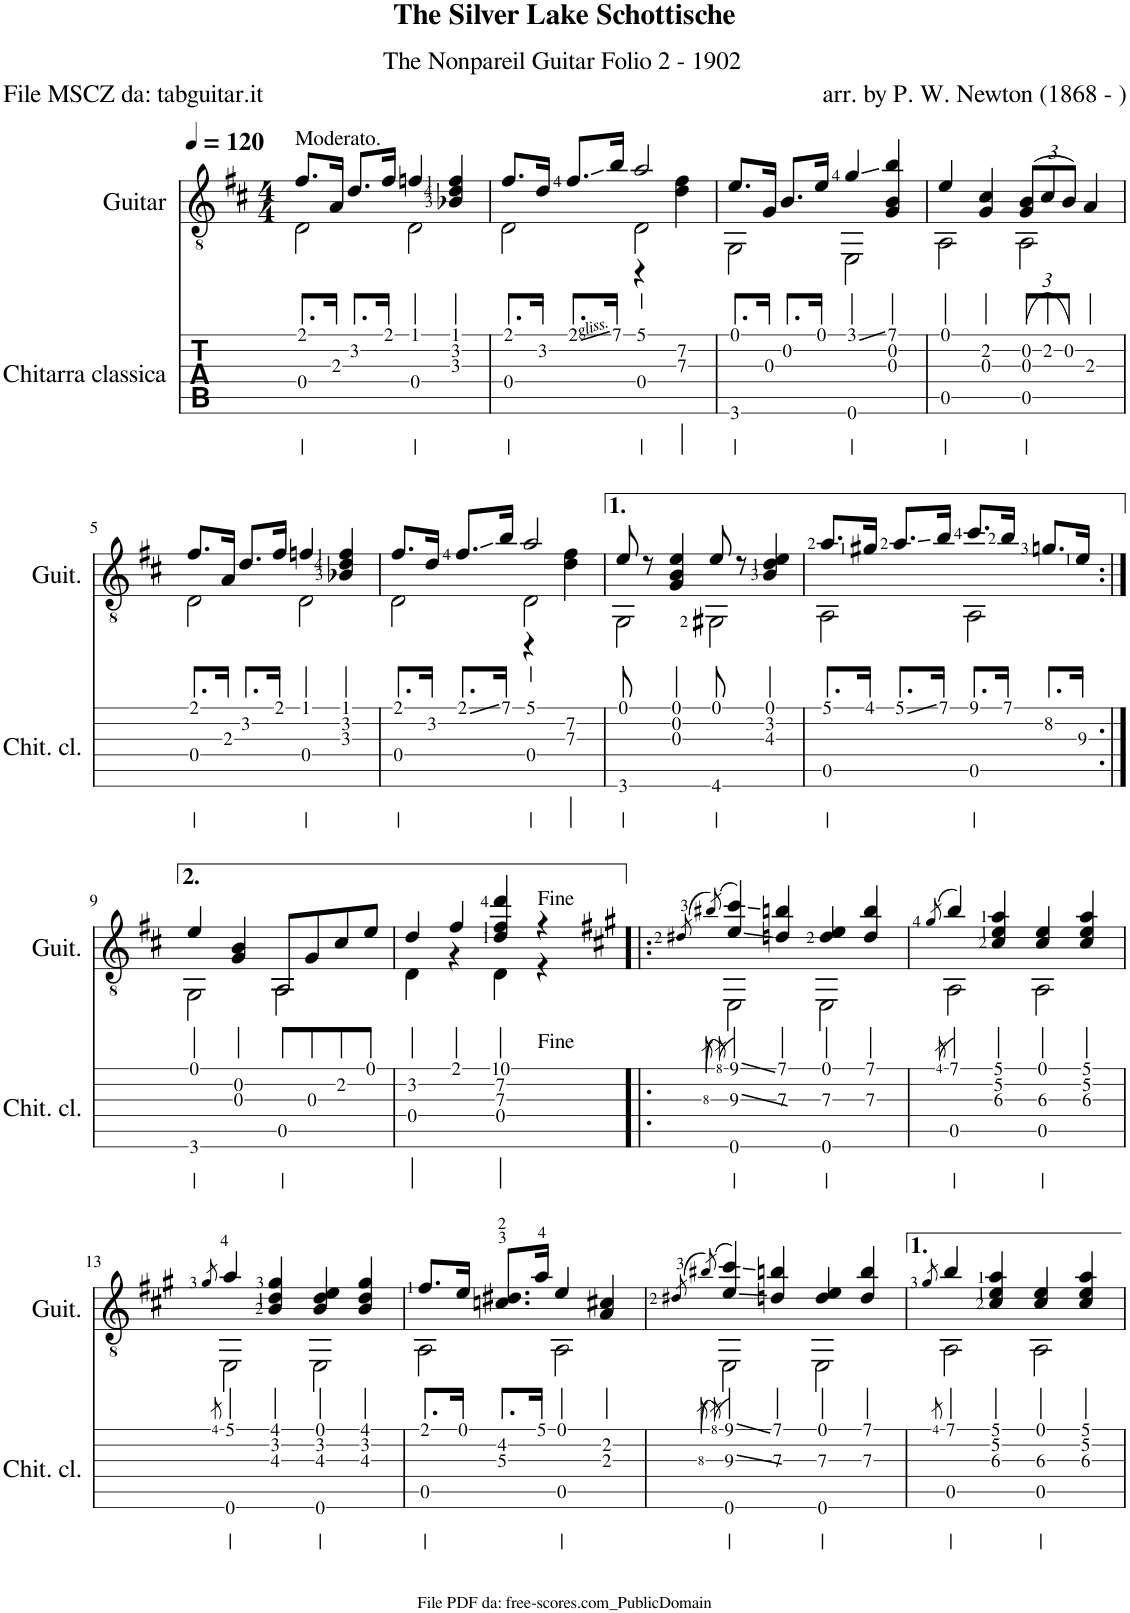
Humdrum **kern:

**kern	**kern
*part2	*part1
*staff2	*staff1
*I"Chitarra classica	*I"Guitar
*I'Chit. cl.	*I'Guit.
*stria6	*
*	*clefGv2
*k[f#c#]	*k[f#c#]
*M4/4	*M4/4
*MM120	*MM120
=1	=1
*^	*^
!	!	!LO:TX:a:t=Moderato.	!
8.f#/L	2D\	8.f#/L	2D\
16A/Jk	.	16A/Jk	.
8.d/L	.	8.d/L	.
16f#/Jk	.	16f#/Jk	.
4fn/	2D\	4fn/	2D\
4B-X/ 4d/ 4f/	.	4B-X/ 4d/ 4f/	.
=2	=2	=2	=2
*	*^	*	*^
8.f#/L	2D\	2ryy	8.f#/L	2D\	2ryy
16d/Jk	.	.	16d/Jk	.	.
8.f#/L	.	.	8.f#/L	.	.
16b/Jk	.	.	16b/Jk	.	.
2a/	2D\	4r	2a/	2D\	4r
.	.	4d\ 4f#\	.	.	4d\ 4f#\
*	*v	*v	*	*	*
*	*	*	*v	*v
=3	=3	=3	=3
8.e/L	2GG\	8.e/L	2GG\
16G/Jk	.	16G/Jk	.
8.B/L	.	8.B/L	.
16e/Jk	.	16e/Jk	.
4g/	2EE\	4g/	2EE\
4G/ 4B/ 4b/	.	4G/ 4B/ 4b/	.
=4	=4	=4	=4
4e/	2AA\	4e/	2AA\
4G/ 4c#/	.	4G/ 4c#/	.
*Xbrackettup	*	*Xbrackettup	*
(12G/ 12B/L	2AA\	(12G/ 12B/L	2AA\
12c#/	.	12c#/	.
12B/J)	.	12B/J)	.
4A/	.	4A/	.
!!LO:LB:g=z	!!
=5	=5	=5	=5
8.f#/L	2D\	8.f#/L	2D\
16A/Jk	.	16A/Jk	.
8.d/L	.	8.d/L	.
16f#/Jk	.	16f#/Jk	.
4fn/	2D\	4fn/	2D\
4B-X/ 4d/ 4f/	.	4B-X/ 4d/ 4f/	.
=6	=6	=6	=6
*	*^	*	*^
8.f#/L	2D\	2ryy	8.f#/L	2D\	2ryy
16d/Jk	.	.	16d/Jk	.	.
8.f#/L	.	.	8.f#/L	.	.
16b/Jk	.	.	16b/Jk	.	.
2a/	2D\	4r	2a/	2D\	4r
.	.	4d\ 4f#\	.	.	4d\ 4f#\
*	*v	*v	*	*	*
*	*	*	*v	*v
=7	=7	=7	=7
8e/	2GG\	8e/	2GG\
8r	.	8r	.
4G/ 4B/ 4e/	.	4G/ 4B/ 4e/	.
8e/	2GG#X\	8e/	2GG#X\
8r	.	8r	.
4B/ 4d/ 4e/	.	4B/ 4d/ 4e/	.
=8	=8	=8	=8
8.a/L	2AA\	8.a/L	2AA\
16g#X/Jk	.	16g#X/Jk	.
8.a/L	.	8.a/L	.
16b/Jk	.	16b/Jk	.
8.cc#/L	2AA\	8.cc#/L	2AA\
16b/Jk	.	16b/Jk	.
8.gn/L	.	8.gn/L	.
16e/Jk	.	16e/Jk	.
!!LO:LB:g=z	!!
=9:|!	=9:|!	=9:|!	=9:|!
4e/	2GG\	4e/	2GG\
4G/ 4B/	.	4G/ 4B/	.
!LO:N:head=open	!	!LO:N:head=open	!
8AA/L	2AA\	8AA/L	2AA\
8G/	.	8G/	.
8c#/	.	8c#/	.
8e/J	.	8e/J	.
=10	=10	=10	=10
4d/	4D\	4d/	4D\
4f#/	4r	4f#/	4r
4d/ 4f#/ 4dd/	4D\	4d/ 4f#/ 4dd/	4D\
4r	4r	4r	4r
=11!|:	=11!|:	=11!|:	=11!|:
*k[f#c#g#]	*	*k[f#c#g#]	*
(8qd#X/	.	(8qd#X/	.
(8qb#X/)	.	(8qb#X/)	.
4e/ 4cc#/)	2EE\	4e/ 4cc#/)	2EE\
4dn/ 4bn/	.	4dn/ 4bn/	.
4d/ 4e/	2EE\	4d/ 4e/	2EE\
4d/ 4b/	.	4d/ 4b/	.
=12	=12	=12	=12
(8qg#/	.	(8qg#/	.
4b/)	2AA\	4b/)	2AA\
4c#/ 4e/ 4a/	.	4c#/ 4e/ 4a/	.
4c#/ 4e/	2AA\	4c#/ 4e/	2AA\
4c#/ 4e/ 4a/	.	4c#/ 4e/ 4a/	.
!!LO:LB:g=z	!!
=13	=13	=13	=13
8qg#/	.	8qg#/	.
4a/	2EE\	4a/	2EE\
4B/ 4d/ 4g#/	.	4B/ 4d/ 4g#/	.
4B/ 4d/ 4e/	2EE\	4B/ 4d/ 4e/	2EE\
4B/ 4d/ 4g#/	.	4B/ 4d/ 4g#/	.
=14	=14	=14	=14
8.f#/L	2AA\	8.f#/L	2AA\
16e/Jk	.	16e/Jk	.
8.cn/ 8.d#X/L	.	8.cn/ 8.d#X/L	.
16a/Jk	.	16a/Jk	.
4e/	2AA\	4e/	2AA\
4A/ 4c#X/	.	4A/ 4c#X/	.
=15	=15	=15	=15
(8qd#X/	.	(8qd#X/	.
(8qb#X/)	.	(8qb#X/)	.
4e/ 4cc#/)	2EE\	4e/ 4cc#/)	2EE\
4dn/ 4bn/	.	4dn/ 4bn/	.
4d/ 4e/	2EE\	4d/ 4e/	2EE\
4d/ 4b/	.	4d/ 4b/	.
=16	=16	=16	=16
8qg#/	.	8qg#/	.
4b/	2AA\	4b/	2AA\
4c#/ 4e/ 4a/	.	4c#/ 4e/ 4a/	.
4c#/ 4e/	2AA\	4c#/ 4e/	2AA\
4c#/ 4e/ 4a/	.	4c#/ 4e/ 4a/	.
*v	*v	*	*
*	*v	*v
=	=
*-	*-
